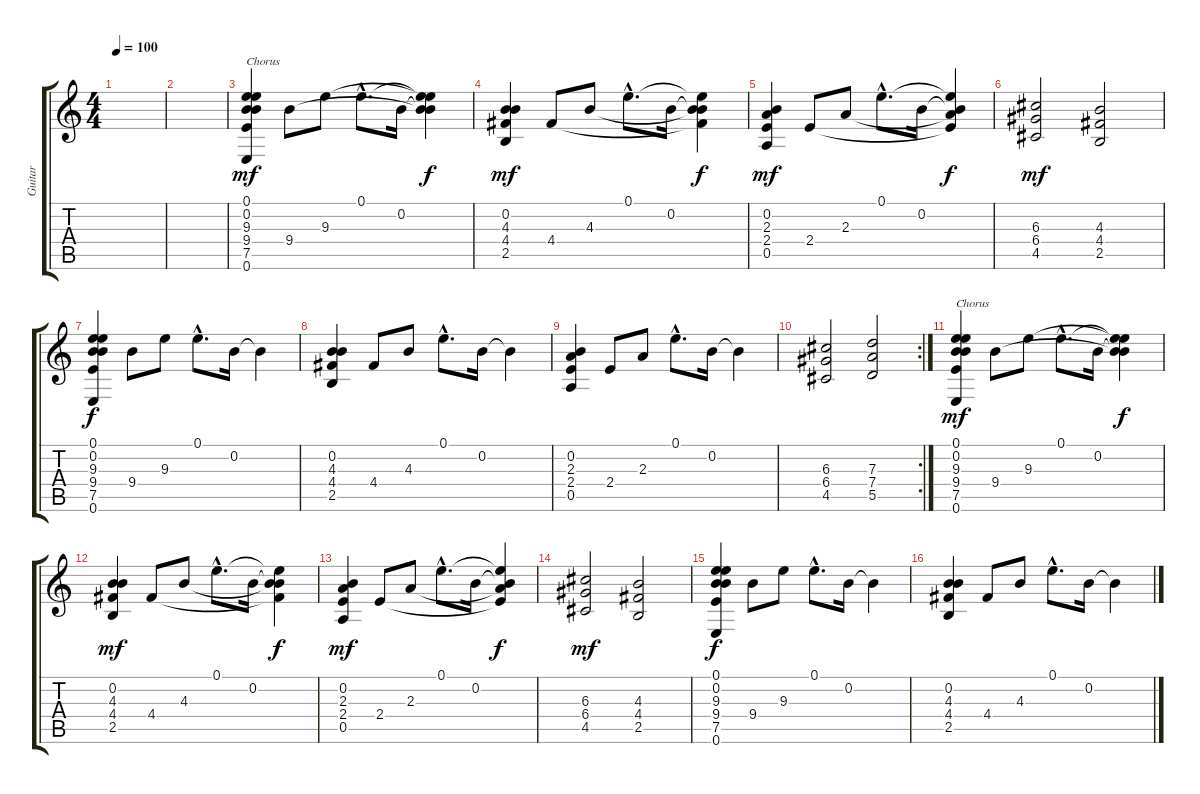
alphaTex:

\track ("Guitar" "Guitar") {instrument distortionguitar}
\staff {score tabs}
\tuning (E4 B3 G3 D3 A2 E2) {hide}
\ts (4 4)
\tempo 100
\clef g2
\ks c
|
|
(0.1 0.2 9.3 9.4 7.5 0.6).4{txt "Chorus" dy mf} 9.4.8 9.3.8 0.1{hac}.8{d} 0.2.16 (0.1{t} 0.2{t} 9.3{t} 9.4{t}).4{dy f} |
(0.2 4.3 4.4 2.5).4{dy mf} 4.4.8 4.3.8 0.1{hac}.8{d} 0.2.16 (0.1{t} 0.2{t} 4.3{t} 4.4{t}).4{dy f} |
(0.2 2.3 2.4 0.5).4{dy mf} 2.4.8 2.3.8 0.1{hac}.8{d} 0.2.16 (0.1{t} 0.2{t} 2.3{t} 2.4{t}).4{dy f} |
(6.3 6.4 4.5).2{dy mf} (4.3 4.4 2.5).2 |
(0.1 0.2 9.3 9.4 7.5 0.6).4{dy f} 9.4.8 9.3.8 0.1{hac}.8{d} 0.2.16 0.2{t}.4 |
(0.2 4.3 4.4 2.5).4 4.4.8 4.3.8 0.1{hac}.8{d} 0.2.16 0.2{t}.4 |
(0.2 2.3 2.4 0.5).4 2.4.8 2.3.8 0.1{hac}.8{d} 0.2.16 0.2{t}.4 |
\rc 2
(6.3 6.4 4.5).2 (7.3 7.4 5.5).2 |
(0.1 0.2 9.3 9.4 7.5 0.6).4{txt "Chorus" dy mf} 9.4.8 9.3.8 0.1{hac}.8{d} 0.2.16 (0.1{t} 0.2{t} 9.3{t} 9.4{t}).4{dy f} |
(0.2 4.3 4.4 2.5).4{dy mf} 4.4.8 4.3.8 0.1{hac}.8{d} 0.2.16 (0.1{t} 0.2{t} 4.3{t} 4.4{t}).4{dy f} |
(0.2 2.3 2.4 0.5).4{dy mf} 2.4.8 2.3.8 0.1{hac}.8{d} 0.2.16 (0.1{t} 0.2{t} 2.3{t} 2.4{t}).4{dy f} |
(6.3 6.4 4.5).2{dy mf} (4.3 4.4 2.5).2 |
(0.1 0.2 9.3 9.4 7.5 0.6).4{dy f} 9.4.8 9.3.8 0.1{hac}.8{d} 0.2.16 0.2{t}.4 |
(0.2 4.3 4.4 2.5).4 4.4.8 4.3.8 0.1{hac}.8{d} 0.2.16 0.2{t}.4
